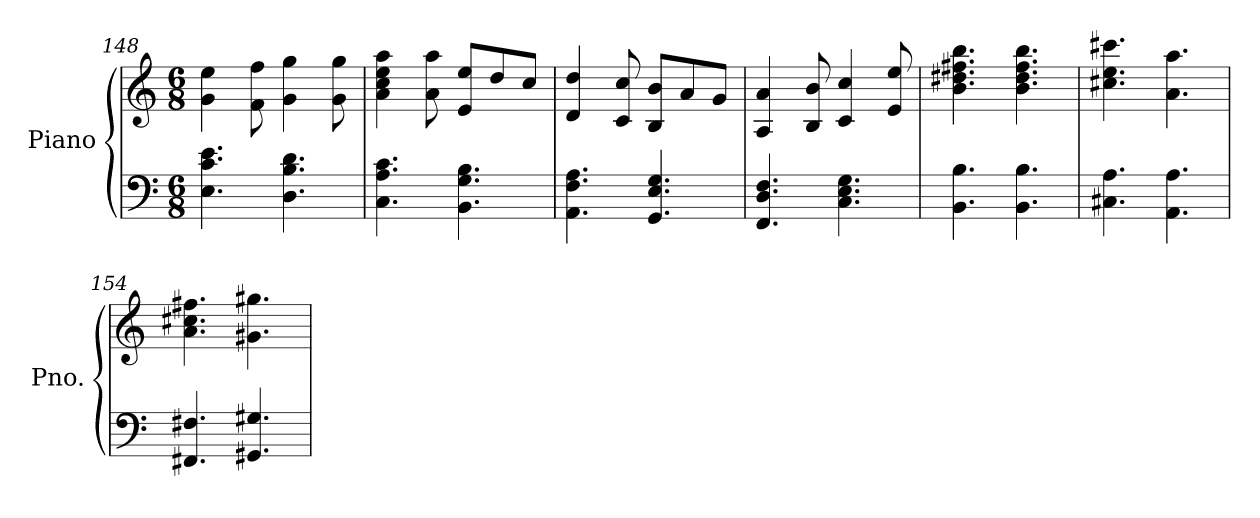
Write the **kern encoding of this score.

**kern	**kern
*part1	*part1
*staff2	*staff1
*I"Piano	*
*I'Pno.	*
*clefF4	*clefG2
*k[]	*k[]
*M6/8	*M6/8
=148	=148
4.E\ 4.c\ 4.e\	4g\ 4ee\
.	8f\ 8ff\
4.D\ 4.B\ 4.d\	4g\ 4gg\
.	8g\ 8gg\
=149	=149
4.C\ 4.A\ 4.c\	4a\ 4cc\ 4ee\ 4aa\
.	8a\ 8aa\
4.BB\ 4.G\ 4.B\	8e/ 8ee/L
.	8dd/
.	8cc/J
=150	=150
4.AA\ 4.F\ 4.A\	4d/ 4dd/
.	8c/ 8cc/
4.GG/ 4.E/ 4.G/	8B/ 8b/L
.	8a/
.	8g/J
=151	=151
4.FF/ 4.D/ 4.F/	4A/ 4a/
.	8B/ 8b/
4.C\ 4.E\ 4.G\	4c/ 4cc/
.	8e/ 8ee/
=152	=152
4.BB\ 4.B\	4.b\ 4.dd#X\ 4.ff#X\ 4.bb\
4.BB\ 4.B\	4.b\ 4.dd#\ 4.ff#\ 4.bb\
!!LO:LB:g=z
=153	=153
4.C#X\ 4.A\	4.cc#X\ 4.ee\ 4.ccc#X\
4.AA\ 4.A\	4.a\ 4.aa\
=154	=154
4.FF#X/ 4.F#X/	4.a\ 4.cc#X\ 4.ff#X\
4.GG#X/ 4.G#X/	4.g#X\ 4.gg#X\
=	=
*-	*-
